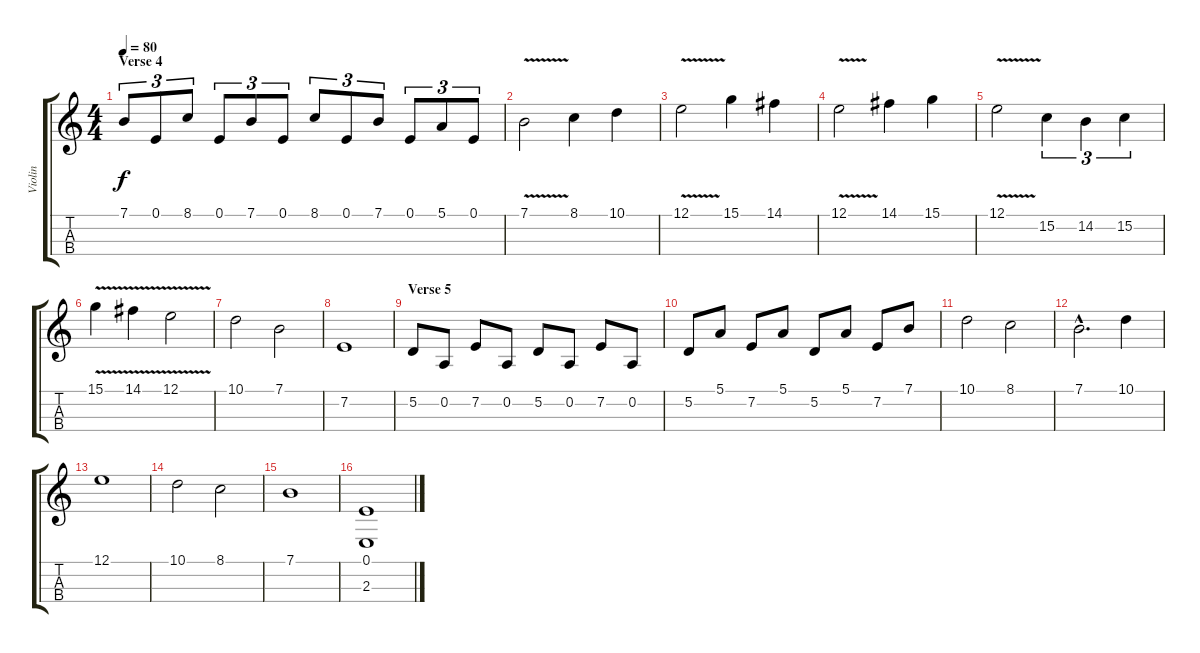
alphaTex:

\track ("Violin" "Violin") {instrument violin}
\staff {score tabs}
\tuning (E4 A3 D3 G2) {hide}
\ts (4 4)
\section ("" "Verse 4")
\tempo 80
\clef g2
\ks c
7.1.8{tu (3 2) dy f} 0.1.8{tu (3 2)} 8.1.8{tu (3 2)} 0.1.8{tu (3 2)} 7.1.8{tu (3 2)} 0.1.8{tu (3 2)} 8.1.8{tu (3 2)} 0.1.8{tu (3 2)} 7.1.8{tu (3 2)} 0.1.8{tu (3 2)} 5.1.8{tu (3 2)} 0.1.8{tu (3 2)} |
7.1{v}.2 8.1.4 10.1.4 |
12.1{v}.2 15.1.4 14.1.4 |
12.1{v}.2 14.1.4 15.1.4 |
12.1{v}.2 15.2.4{tu (3 2)} 14.2.4{tu (3 2)} 15.2.4{tu (3 2)} |
15.1{v}.4 14.1{v}.4 12.1{v}.2 |
10.1.2 7.1.2 |
7.2.1 |
\section ("" "Verse 5")
5.2.8 0.2.8 7.2.8 0.2.8 5.2.8 0.2.8 7.2.8 0.2.8 |
5.2.8 5.1.8 7.2.8 5.1.8 5.2.8 5.1.8 7.2.8 7.1.8 |
10.1.2 8.1.2 |
7.1{hac}.2{d} 10.1.4 |
12.1.1 |
10.1.2 8.1.2 |
7.1.1 |
(0.1 2.3).1
